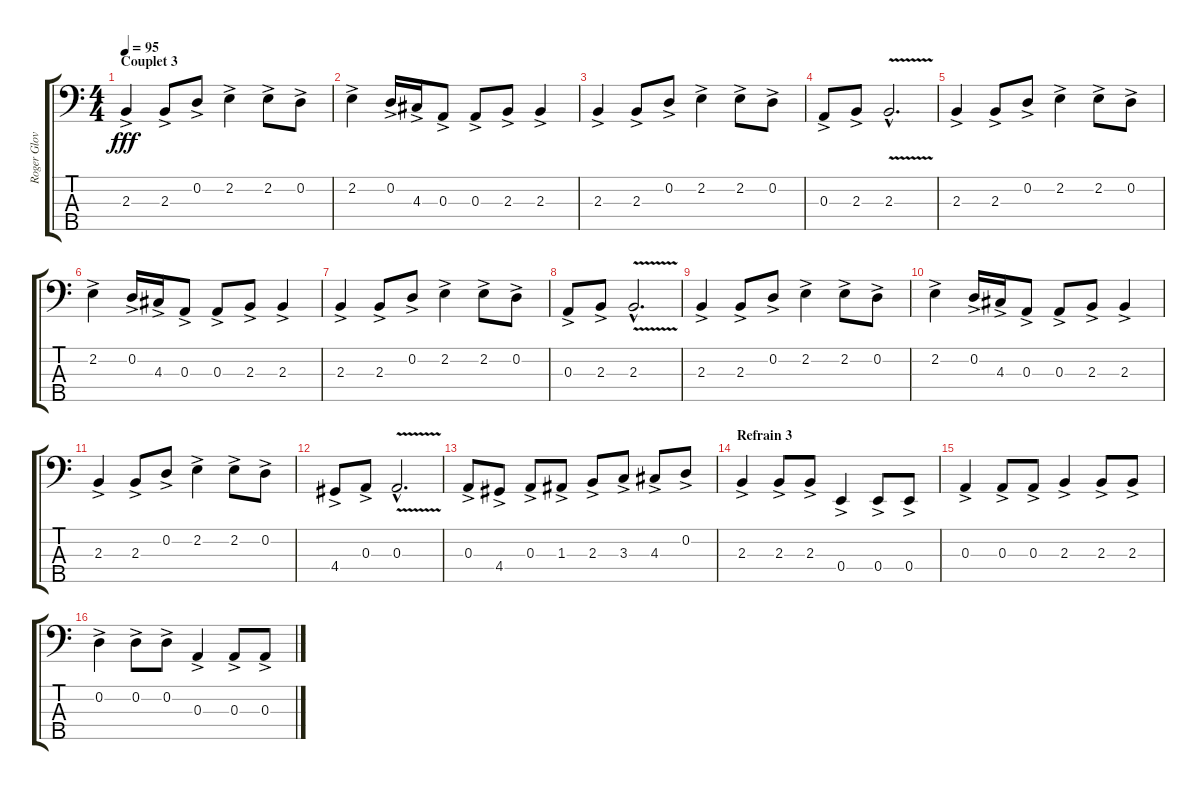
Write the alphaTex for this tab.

\track ("Roger Glover" "Roger Glov") {instrument electricbasspick}
\staff {score tabs}
\tuning (G2 D2 A1 E1 B0) {hide}
\ts (4 4)
\section ("" "Couplet 3")
\tempo 95
\clef f4
\ks c
2.3{ac}.4{dy fff} 2.3{ac}.8 0.2{ac}.8 2.2{ac}.4 2.2{ac}.8 0.2{ac}.8 |
2.2{ac}.4 0.2{ac}.16 4.3{ac}.16 0.3{ac}.8 0.3{ac}.8 2.3{ac}.8 2.3{ac}.4 |
2.3{ac}.4 2.3{ac}.8 0.2{ac}.8 2.2{ac}.4 2.2{ac}.8 0.2{ac}.8 |
0.3{ac}.8 2.3{ac}.8 2.3{v hac}.2{d} |
2.3{ac}.4 2.3{ac}.8 0.2{ac}.8 2.2{ac}.4 2.2{ac}.8 0.2{ac}.8 |
2.2{ac}.4 0.2{ac}.16 4.3{ac}.16 0.3{ac}.8 0.3{ac}.8 2.3{ac}.8 2.3{ac}.4 |
2.3{ac}.4 2.3{ac}.8 0.2{ac}.8 2.2{ac}.4 2.2{ac}.8 0.2{ac}.8 |
0.3{ac}.8 2.3{ac}.8 2.3{v hac}.2{d} |
2.3{ac}.4 2.3{ac}.8 0.2{ac}.8 2.2{ac}.4 2.2{ac}.8 0.2{ac}.8 |
2.2{ac}.4 0.2{ac}.16 4.3{ac}.16 0.3{ac}.8 0.3{ac}.8 2.3{ac}.8 2.3{ac}.4 |
2.3{ac}.4 2.3{ac}.8 0.2{ac}.8 2.2{ac}.4 2.2{ac}.8 0.2{ac}.8 |
4.4{ac}.8 0.3{ac}.8 0.3{v hac}.2{d} |
0.3{ac}.8 4.4{ac}.8 0.3{ac}.8 1.3{ac}.8 2.3{ac}.8 3.3{ac}.8 4.3{ac}.8 0.2{ac}.8 |
\section ("" "Refrain 3")
2.3{ac}.4 2.3{ac}.8 2.3{ac}.8 0.4{ac}.4 0.4{ac}.8 0.4{ac}.8 |
0.3{ac}.4 0.3{ac}.8 0.3{ac}.8 2.3{ac}.4 2.3{ac}.8 2.3{ac}.8 |
0.2{ac}.4 0.2{ac}.8 0.2{ac}.8 0.3{ac}.4 0.3{ac}.8 0.3{ac}.8
